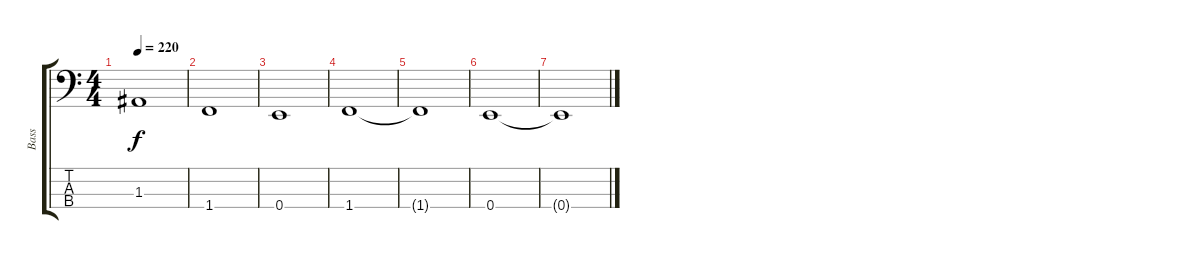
\track ("Bass" "Bass") {instrument electricbassfinger}
\staff {score tabs}
\tuning (G2 D2 A1 E1) {hide}
\ts (4 4)
\tempo 220
\clef f4
\ks c
1.3{t}.1{dy f} |
1.4.1 |
0.4.1 |
1.4.1 |
1.4{t}.1 |
0.4.1 |
0.4{t}.1
